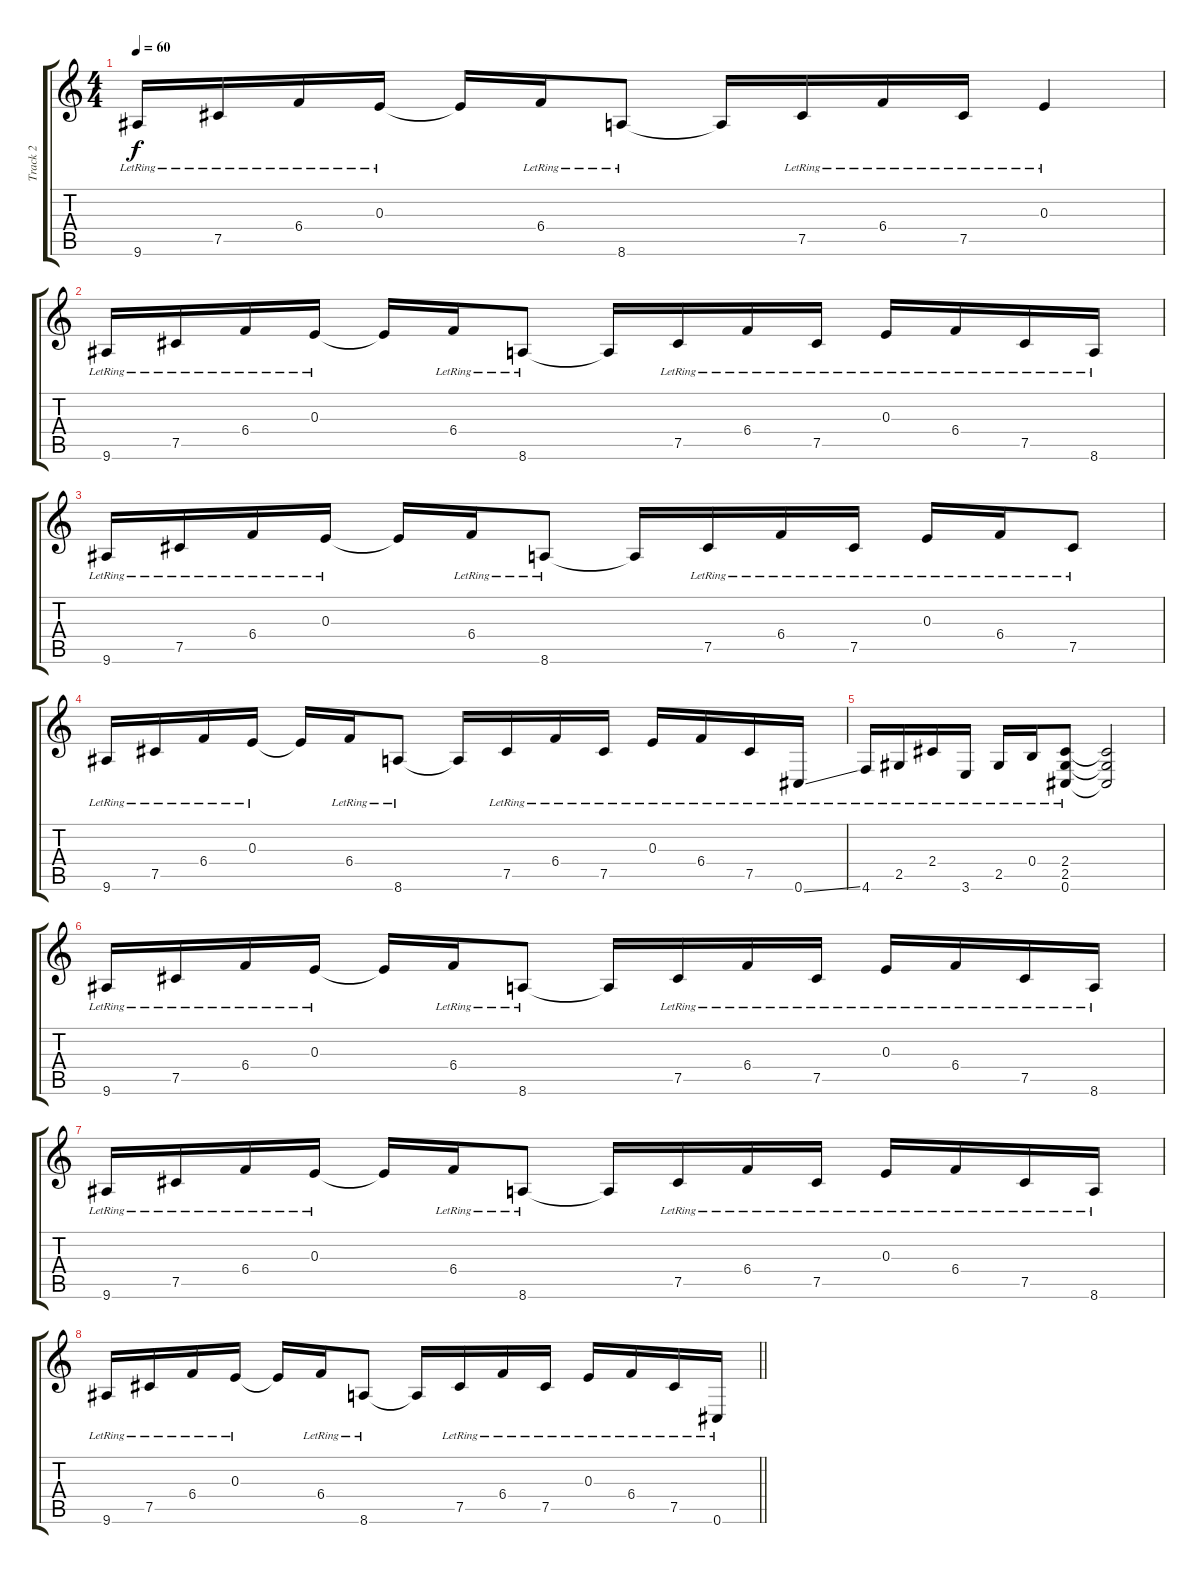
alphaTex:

\track ("Track 2" "Track 2") {instrument electricguitarclean}
\staff {score tabs}
\tuning (Db4 Ab3 E3 B2 Gb2 Db2) {hide}
\ts (4 4)
\tempo 60
\clef g2
\ks c
9.6{lr}.16{dy f} 7.5{lr}.16 6.4{lr}.16 0.3{lr}.16 0.3{t}.16 6.4{lr}.16 8.6{lr}.8 8.6{t}.16 7.5{lr}.16 6.4{lr}.16 7.5{lr}.16 0.3{lr}.4 |
9.6{lr}.16 7.5{lr}.16 6.4{lr}.16 0.3{lr}.16 0.3{t}.16 6.4{lr}.16 8.6{lr}.8 8.6{t}.16 7.5{lr}.16 6.4{lr}.16 7.5{lr}.16 0.3{lr}.16 6.4{lr}.16 7.5{lr}.16 8.6{lr}.16 |
9.6{lr}.16 7.5{lr}.16 6.4{lr}.16 0.3{lr}.16 0.3{t}.16 6.4{lr}.16 8.6{lr}.8 8.6{t}.16 7.5{lr}.16 6.4{lr}.16 7.5{lr}.16 0.3{lr}.16 6.4{lr}.16 7.5{lr}.8 |
9.6{lr}.16 7.5{lr}.16 6.4{lr}.16 0.3{lr}.16 0.3{t}.16 6.4{lr}.16 8.6{lr}.8 8.6{t}.16 7.5{lr}.16 6.4{lr}.16 7.5{lr}.16 0.3{lr}.16 6.4{lr}.16 7.5{lr}.16 0.6{ss lr}.16 |
4.6{lr}.16 2.5{lr}.16 2.4{lr}.16 3.6{lr}.16 2.5{lr}.16 0.4{lr}.16 (2.4{lr} 2.5{lr} 0.6{lr}).8 (2.4{t} 2.5{t} 0.6{t}).2 |
9.6{lr}.16 7.5{lr}.16 6.4{lr}.16 0.3{lr}.16 0.3{t}.16 6.4{lr}.16 8.6{lr}.8 8.6{t}.16 7.5{lr}.16 6.4{lr}.16 7.5{lr}.16 0.3{lr}.16 6.4{lr}.16 7.5{lr}.16 8.6{lr}.16 |
9.6{lr}.16 7.5{lr}.16 6.4{lr}.16 0.3{lr}.16 0.3{t}.16 6.4{lr}.16 8.6{lr}.8 8.6{t}.16 7.5{lr}.16 6.4{lr}.16 7.5{lr}.16 0.3{lr}.16 6.4{lr}.16 7.5{lr}.16 8.6{lr}.16 |
\barLineRight lightlight
9.6{lr}.16 7.5{lr}.16 6.4{lr}.16 0.3{lr}.16 0.3{t}.16 6.4{lr}.16 8.6{lr}.8 8.6{t}.16 7.5{lr}.16 6.4{lr}.16 7.5{lr}.16 0.3{lr}.16 6.4{lr}.16 7.5{lr}.16 0.6{ss lr}.16
